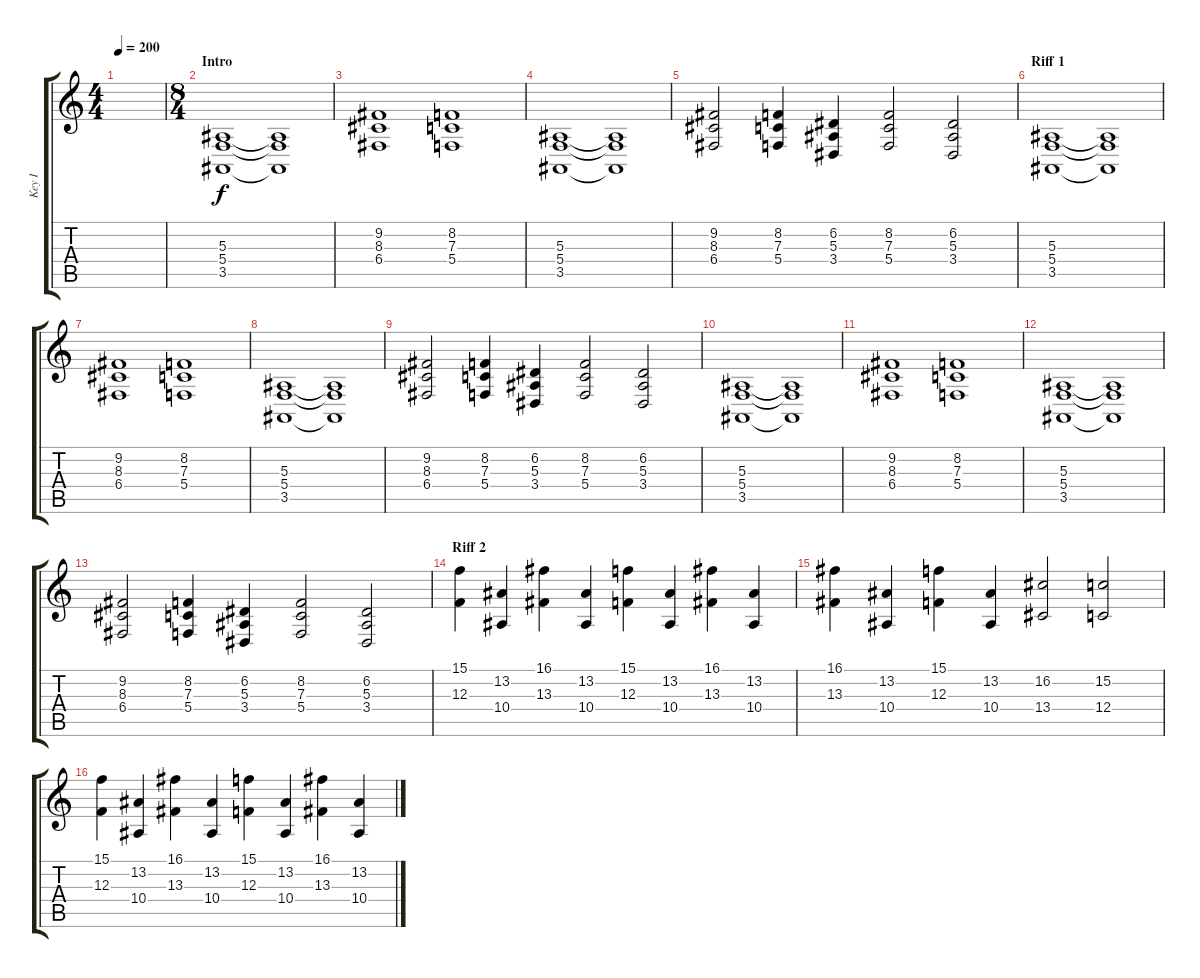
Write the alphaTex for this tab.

\track ("Key I" "Key I") {instrument stringensemble1}
\staff {score tabs}
\tuning (D4 A3 F3 C3 G2 D2) {hide}
\ts (4 4)
\tempo 200
\clef g2
\ks c
|
\ts (8 4)
\section ("" "Intro")
(5.3 5.4 3.5).1 (5.3{t} 5.4{t} 3.5{t}).1 |
(9.2 8.3 6.4).1 (8.2 7.3 5.4).1 |
(5.3 5.4 3.5).1 (5.3{t} 5.4{t} 3.5{t}).1 |
(9.2 8.3 6.4).2 (8.2 7.3 5.4).4 (6.2 5.3 3.4).4 (8.2 7.3 5.4).2 (6.2 5.3 3.4).2 |
\section ("" "Riff 1")
(5.3 5.4 3.5).1 (5.3{t} 5.4{t} 3.5{t}).1 |
(9.2 8.3 6.4).1 (8.2 7.3 5.4).1 |
(5.3 5.4 3.5).1 (5.3{t} 5.4{t} 3.5{t}).1 |
(9.2 8.3 6.4).2 (8.2 7.3 5.4).4 (6.2 5.3 3.4).4 (8.2 7.3 5.4).2 (6.2 5.3 3.4).2 |
(5.3 5.4 3.5).1 (5.3{t} 5.4{t} 3.5{t}).1 |
(9.2 8.3 6.4).1 (8.2 7.3 5.4).1 |
(5.3 5.4 3.5).1 (5.3{t} 5.4{t} 3.5{t}).1 |
(9.2 8.3 6.4).2 (8.2 7.3 5.4).4 (6.2 5.3 3.4).4 (8.2 7.3 5.4).2 (6.2 5.3 3.4).2 |
\section ("" "Riff 2")
(15.1 12.3).4{volume 10} (13.2 10.4).4 (16.1 13.3).4 (13.2 10.4).4 (15.1 12.3).4 (13.2 10.4).4 (16.1 13.3).4 (13.2 10.4).4 |
(16.1 13.3).4 (13.2 10.4).4 (15.1 12.3).4 (13.2 10.4).4 (16.2 13.4).2 (15.2 12.4).2 |
(15.1 12.3).4 (13.2 10.4).4 (16.1 13.3).4 (13.2 10.4).4 (15.1 12.3).4 (13.2 10.4).4 (16.1 13.3).4 (13.2 10.4).4
